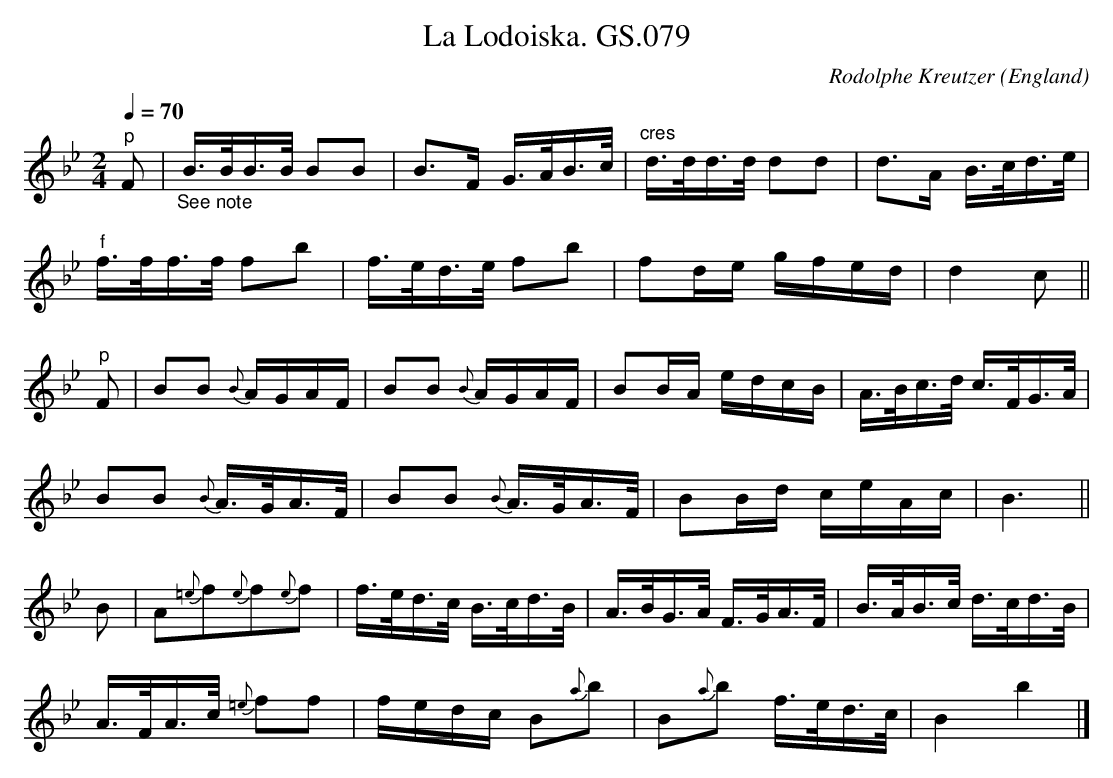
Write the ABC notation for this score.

X:1
T:La Lodoiska. GS.079
C:Rodolphe Kreutzer
L:1/16
M:2/4
O:England
Q:1/4=70
K:Bb major
"^p"F2  | "_See note" B>BB>B B2B2 | B3F G>AB>c |\
"cres"d>dd>d d2d2 | d3A B>cd>e |!
"^f"f>ff>f f2b2 | f>ed>e f2b2 | f2de gfed | d4c2 ||!
"^p"F2 | B2B2 {B}AGAF | B2B2 {B} AGAF | B2BA edcB |\
A>Bc>d c>FG>A |!
B2B2 {B} A>GA>F |B2B2 {B} A>GA>F | B2Bd ceAc | B6 ||!
B2 | A2{=e}f2{e}f2{e}f2 | f>ed>c B>cd>B | A>BG>A F>GA>F |\
B>AB>c d>cd>B | !
A>FA>c {=e} f2f2 | fedc B2{a}b2 | B2{a}b2 f>ed>c | B4b4 |]
